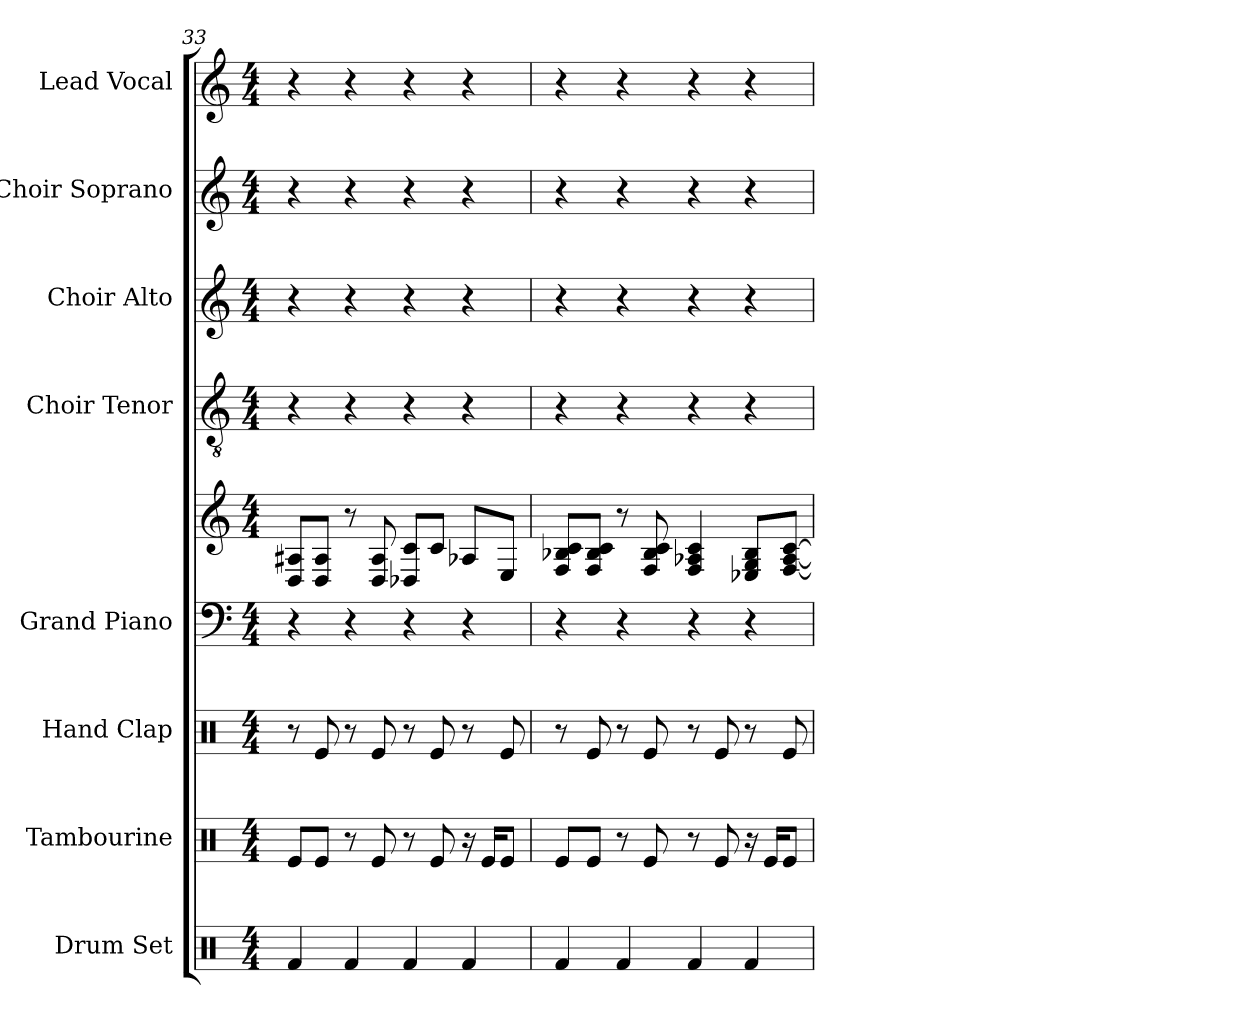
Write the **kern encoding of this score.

**kern	**kern	**kern	**kern	**kern	**kern	**kern	**kern	**kern
*part8	*part7	*part6	*part5	*part5	*part4	*part3	*part2	*part1
*staff9	*staff8	*staff7	*staff6	*staff5	*staff4	*staff3	*staff2	*staff1
*I"Drum Set	*I"Tambourine	*I"Hand Clap	*I"Grand Piano	*	*I"Choir Tenor	*I"Choir Alto	*I"Choir Soprano	*I"Lead Vocal
*I'Drs.	*I'Tamb.	*I'Clp.	*I'Pno.	*	*I'Ten.	*I'Alto	*I'Sop.	*I'Lead
*clefX	*clefX	*clefX	*clefF4	*clefG2	*clefGv2	*clefG2	*clefG2	*clefG2
*k[]	*k[]	*k[]	*k[]	*k[]	*k[]	*k[]	*k[]	*k[]
*M4/4	*M4/4	*M4/4	*M4/4	*M4/4	*M4/4	*M4/4	*M4/4	*M4/4
=33	=33	=33	=33	=33	=33	=33	=33	=33
4Rf	8ReL	8r	4r	8D 8A#XL	4r	4r	4r	4r
.	8ReJ	8Re	.	8A# 8DJ	.	.	.	.
4Rf	8r	8r	4r	8r	4r	4r	4r	4r
.	8Re	8Re	.	8D 8A#	.	.	.	.
4Rf	8r	8r	4r	8D-X 8cL	4r	4r	4r	4r
.	8Re	8Re	.	8cJ	.	.	.	.
4Rf	16r	8r	4r	8A-XL	4r	4r	4r	4r
.	16ReKL	.	.	.	.	.	.	.
.	8ReJ	8Re	.	8EJ	.	.	.	.
=34	=34	=34	=34	=34	=34	=34	=34	=34
4Rf	8ReL	8r	4r	8B-X 8c 8FL	4r	4r	4r	4r
.	8ReJ	8Re	.	8c 8B- 8FJ	.	.	.	.
4Rf	8r	8r	4r	8r	4r	4r	4r	4r
.	8Re	8Re	.	8c 8B- 8F	.	.	.	.
4Rf	8r	8r	4r	4A-X 4F 4c	4r	4r	4r	4r
.	8Re	8Re	.	.	.	.	.	.
4Rf	16r	8r	4r	8E-X 8B- 8GL	4r	4r	4r	4r
.	16ReKL	.	.	.	.	.	.	.
.	8ReJ	8Re	.	[8c [8F [8A-J	.	.	.	.
=	=	=	=	=	=	=	=	=
*-	*-	*-	*-	*-	*-	*-	*-	*-
